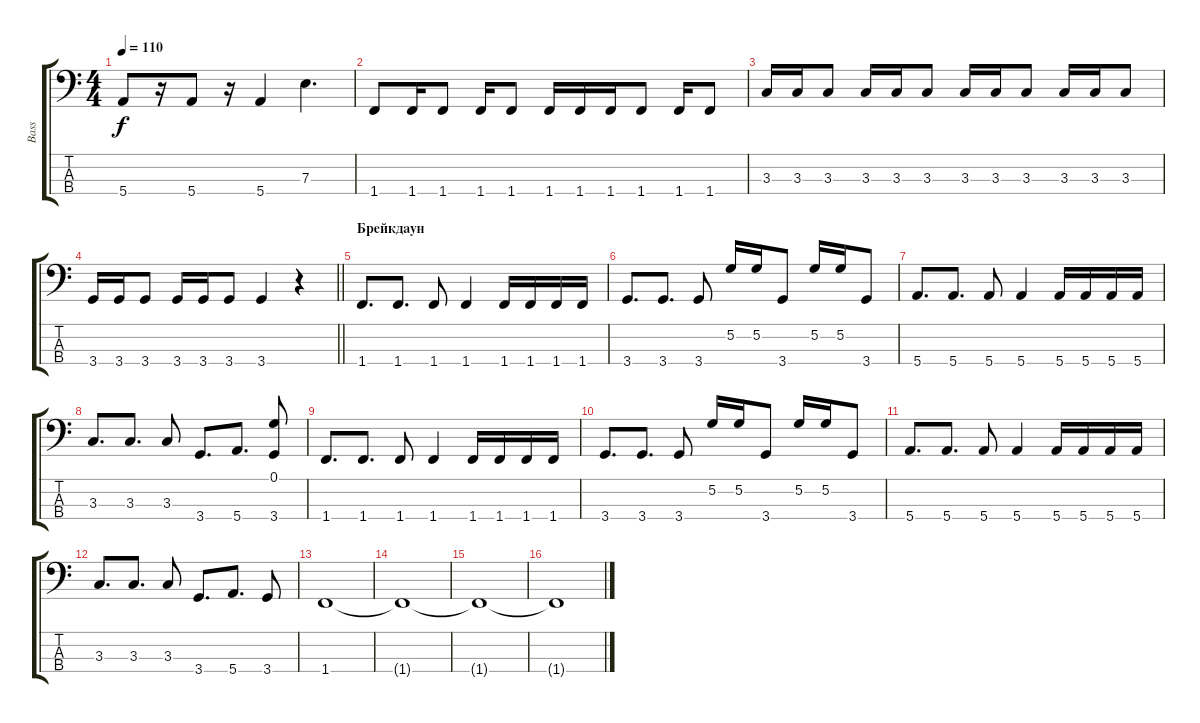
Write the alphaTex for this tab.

\track ("Bass" "Bass") {instrument electricbasspick}
\staff {score tabs}
\tuning (G2 D2 A1 E1) {hide}
\ts (4 4)
\tempo 110
\clef f4
\ks c
5.4.8{dy f} r.16 5.4.8 r.16 5.4.4 7.3.4{d} |
1.4.8 1.4.16 1.4.8 1.4.16 1.4.8 1.4.16 1.4.16 1.4.16 1.4.8 1.4.16 1.4.8 |
3.3.16 3.3.16 3.3.8 3.3.16 3.3.16 3.3.8 3.3.16 3.3.16 3.3.8 3.3.16 3.3.16 3.3.8 |
\barLineRight lightlight
3.4.16 3.4.16 3.4.8 3.4.16 3.4.16 3.4.8 3.4.4 r.4 |
\section ("" "Брейкдаун")
1.4.8{d} 1.4.8{d} 1.4.8 1.4.4 1.4.16 1.4.16 1.4.16 1.4.16 |
3.4.8{d} 3.4.8{d} 3.4.8 5.2.16 5.2.16 3.4.8 5.2.16 5.2.16 3.4.8 |
5.4.8{d} 5.4.8{d} 5.4.8 5.4.4 5.4.16 5.4.16 5.4.16 5.4.16 |
3.3.8{d} 3.3.8{d} 3.3.8 3.4.8{d} 5.4.8{d} (0.1 3.4).8 |
1.4.8{d} 1.4.8{d} 1.4.8 1.4.4 1.4.16 1.4.16 1.4.16 1.4.16 |
3.4.8{d} 3.4.8{d} 3.4.8 5.2.16 5.2.16 3.4.8 5.2.16 5.2.16 3.4.8 |
5.4.8{d} 5.4.8{d} 5.4.8 5.4.4 5.4.16 5.4.16 5.4.16 5.4.16 |
3.3.8{d} 3.3.8{d} 3.3.8 3.4.8{d} 5.4.8{d} 3.4.8 |
1.4.1 |
1.4{t}.1 |
1.4{t}.1 |
1.4{t}.1
